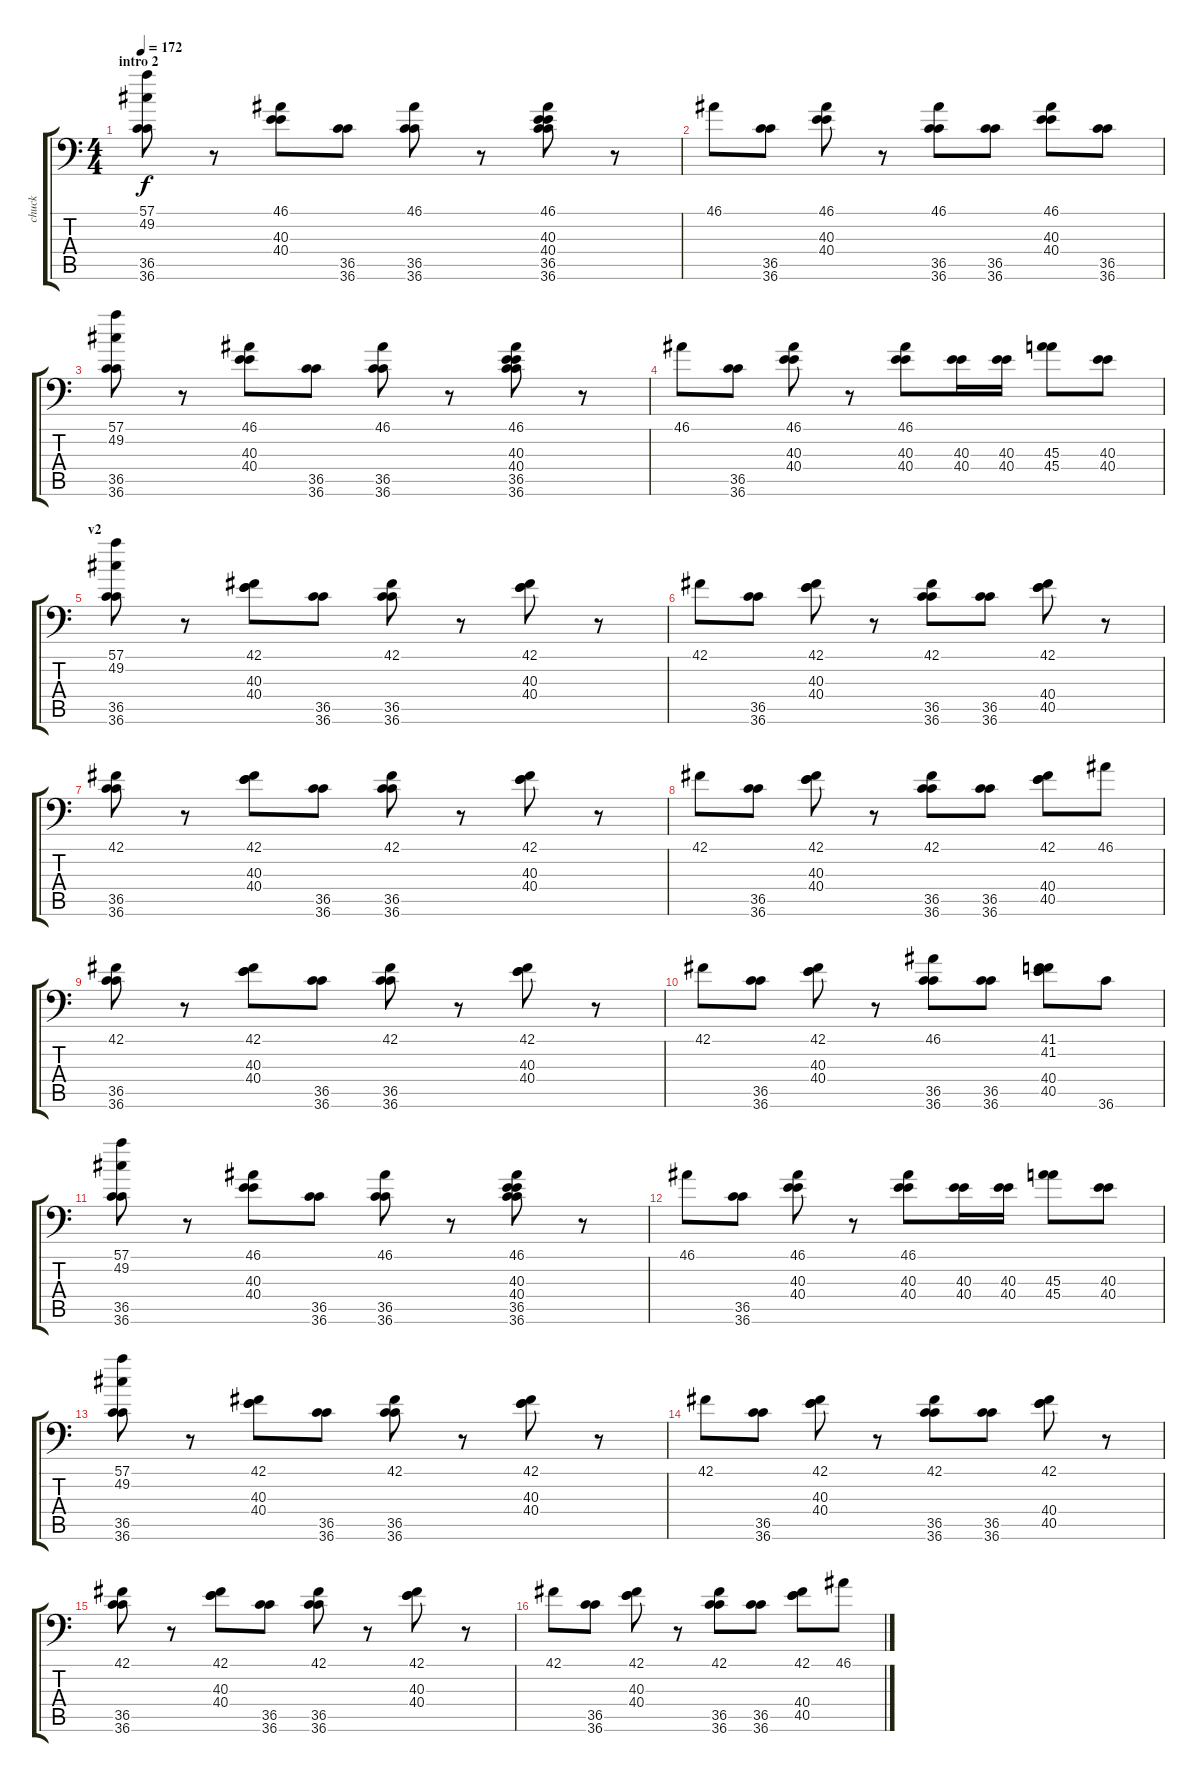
\track ("chuck" "chuck") {instrument acousticgrandpiano}
\staff {score tabs}
\tuning (C-1 C-1 C-1 C-1 C-1 C-1) {hide}
\ts (4 4)
\section ("" "intro 2")
\tempo 172
\clef f4
\ks c
(57.1 49.2 36.5 36.6).8{dy f} r.8 (46.1 40.3 40.4).8 (36.5 36.6).8 (46.1 36.5 36.6).8 r.8 (46.1 40.3 40.4 36.5 36.6).8 r.8 |
46.1.8 (36.5 36.6).8 (46.1 40.3 40.4).8 r.8 (46.1 36.5 36.6).8 (36.5 36.6).8 (46.1 40.3 40.4).8 (36.5 36.6).8 |
(57.1 49.2 36.5 36.6).8 r.8 (46.1 40.3 40.4).8 (36.5 36.6).8 (46.1 36.5 36.6).8 r.8 (46.1 40.3 40.4 36.5 36.6).8 r.8 |
46.1.8 (36.5 36.6).8 (46.1 40.3 40.4).8 r.8 (46.1 40.3 40.4).8 (40.3 40.4).16 (40.3 40.4).16 (45.3 45.4).8 (40.3 40.4).8 |
\section ("" "v2")
(57.1 49.2 36.5 36.6).8 r.8 (42.1 40.3 40.4).8 (36.5 36.6).8 (42.1 36.5 36.6).8 r.8 (42.1 40.3 40.4).8 r.8 |
42.1.8 (36.5 36.6).8 (42.1 40.3 40.4).8 r.8 (42.1 36.5 36.6).8 (36.5 36.6).8 (42.1 40.4 40.5).8 r.8 |
(42.1 36.5 36.6).8 r.8 (42.1 40.3 40.4).8 (36.5 36.6).8 (42.1 36.5 36.6).8 r.8 (42.1 40.3 40.4).8 r.8 |
42.1.8 (36.5 36.6).8 (42.1 40.3 40.4).8 r.8 (42.1 36.5 36.6).8 (36.5 36.6).8 (42.1 40.4 40.5).8 46.1.8 |
(42.1 36.5 36.6).8 r.8 (42.1 40.3 40.4).8 (36.5 36.6).8 (42.1 36.5 36.6).8 r.8 (42.1 40.3 40.4).8 r.8 |
42.1.8 (36.5 36.6).8 (42.1 40.3 40.4).8 r.8 (46.1 36.5 36.6).8 (36.5 36.6).8 (41.1 41.2 40.4 40.5).8 36.6.8 |
(57.1 49.2 36.5 36.6).8 r.8 (46.1 40.3 40.4).8 (36.5 36.6).8 (46.1 36.5 36.6).8 r.8 (46.1 40.3 40.4 36.5 36.6).8 r.8 |
46.1.8 (36.5 36.6).8 (46.1 40.3 40.4).8 r.8 (46.1 40.3 40.4).8 (40.3 40.4).16 (40.3 40.4).16 (45.3 45.4).8 (40.3 40.4).8 |
(57.1 49.2 36.5 36.6).8 r.8 (42.1 40.3 40.4).8 (36.5 36.6).8 (42.1 36.5 36.6).8 r.8 (42.1 40.3 40.4).8 r.8 |
42.1.8 (36.5 36.6).8 (42.1 40.3 40.4).8 r.8 (42.1 36.5 36.6).8 (36.5 36.6).8 (42.1 40.4 40.5).8 r.8 |
(42.1 36.5 36.6).8 r.8 (42.1 40.3 40.4).8 (36.5 36.6).8 (42.1 36.5 36.6).8 r.8 (42.1 40.3 40.4).8 r.8 |
42.1.8 (36.5 36.6).8 (42.1 40.3 40.4).8 r.8 (42.1 36.5 36.6).8 (36.5 36.6).8 (42.1 40.4 40.5).8 46.1.8
